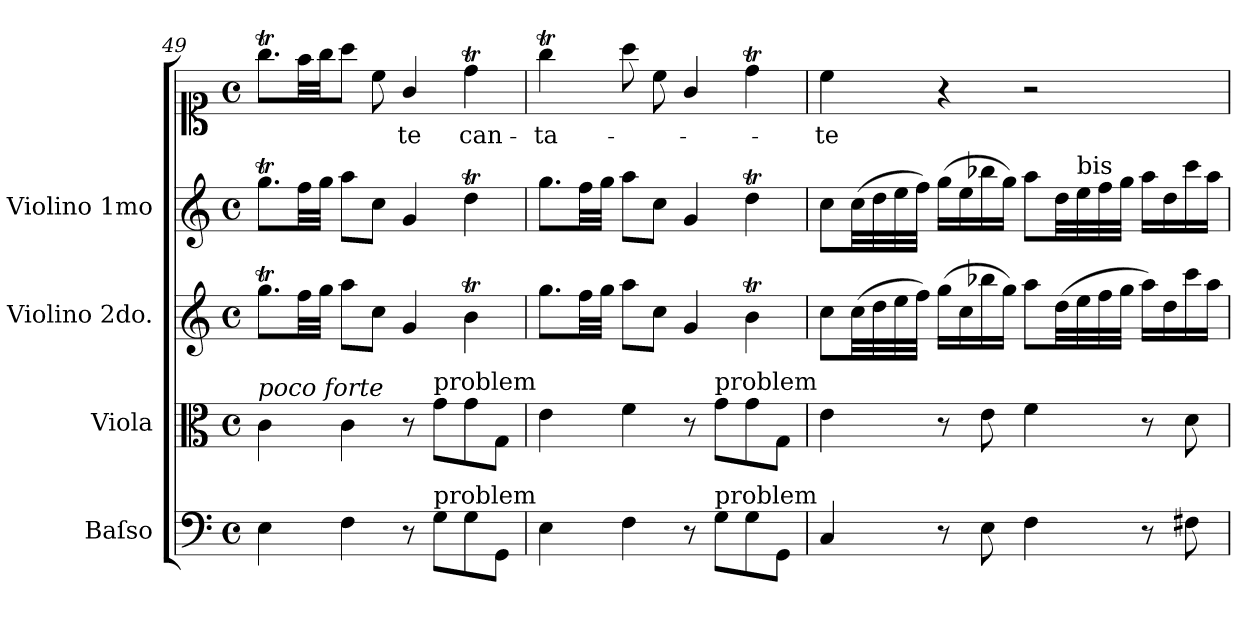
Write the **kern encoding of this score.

**kern	**kern	**kern	**kern	**kern	**text
*part5	*part4	*part3	*part2	*part1	*part1
*staff5	*staff4	*staff3	*staff2	*staff1	*staff1
*I"Baſso	*I"Viola	*I"Violino 2do.	*I"Violino 1mo	*	*
*	*I'vla	*	*I'vl I	*	*
*clefF4	*clefC3	*clefG2	*clefG2	*clefC1	*
*k[]	*k[]	*k[]	*k[]	*k[]	*
*M4/4	*M4/4	*M4/4	*M4/4	*M4/4	*
*met(c)	*met(c)	*met(c)	*met(c)	*met(c)	*
=49	=49	=49	=49	=49	=49
!	!LO:TX:a:i:t=poco forte	!	!	!	!
4E\	4c\	8.ggT\L	8.ggT\L	8.ggT\L	.
.	.	32ff\LL	32ff\LL	32ff\LL	.
.	.	32gg\JJJ	32gg\JJJ	32gg\JJ	.
4F\	4c\	8aa\L	8aa\L	8aa\J	.
.	.	8cc\J	8cc\J	8cc\	.
8r	8r	4g/	4g/	4g/	-te
!	!LO:TX:a:t=problem	!	!	!	!
!LO:TX:a:t=problem	!	!	!	!	!
8G\L	8g\L	.	.	.	.
8G\	8g\	4bt\	4ddT\	4ddT\	can-
8GG/J	8G/J	.	.	.	.
=50	=50	=50	=50	=50	=50
4E\	4e\	8.gg\L	8.gg\L	4ggT\	-ta-
.	.	32ff\LL	32ff\LL	.	.
.	.	32gg\JJJ	32gg\JJJ	.	.
4F\	4f\	8aa\L	8aa\L	8aa\	.
.	.	8cc\J	8cc\J	8cc\	.
8r	8r	4g/	4g/	4g/	.
!	!LO:TX:a:t=problem	!	!	!	!
!LO:TX:a:t=problem	!	!	!	!	!
8G\L	8g\L	.	.	.	.
8G\	8g\	4bt\	4ddT\	4ddT\	.
8GG/J	8G/J	.	.	.	.
=51	=51	=51	=51	=51	=51
4C/	4e\	8cc\L	8cc\L	4cc\	-te
.	.	(32cc\LL	(32cc\LL	.	.
.	.	32dd\	32dd\	.	.
.	.	32ee\	32ee\	.	.
.	.	32ff\JJJ)	32ff\JJJ)	.	.
8r	8r	(16gg\LL	(16gg\LL	4r	.
.	.	16cc\	16ee\	.	.
8E\	8e\	16bb-X\	16bb-X\	.	.
.	.	16gg\JJ)	16gg\JJ)	.	.
4F\	4f\	8aa\L	8aa\L	2r	.
.	.	(32dd\LL	32dd\LL	.	.
!	!	!	!LO:TX:a:t=bis	!	!
.	.	32ee\	32ee\	.	.
.	.	32ff\	32ff\	.	.
.	.	32gg\JJJ	32gg\JJJ	.	.
8r	8r	16aa\LL)	16aa\LL	.	.
.	.	16dd\	16dd\	.	.
8F#X\	8d\	16ccc\	16ccc\	.	.
.	.	16aa\JJ	16aa\JJ	.	.
=	=	=	=	=	=
*-	*-	*-	*-	*-	*-
